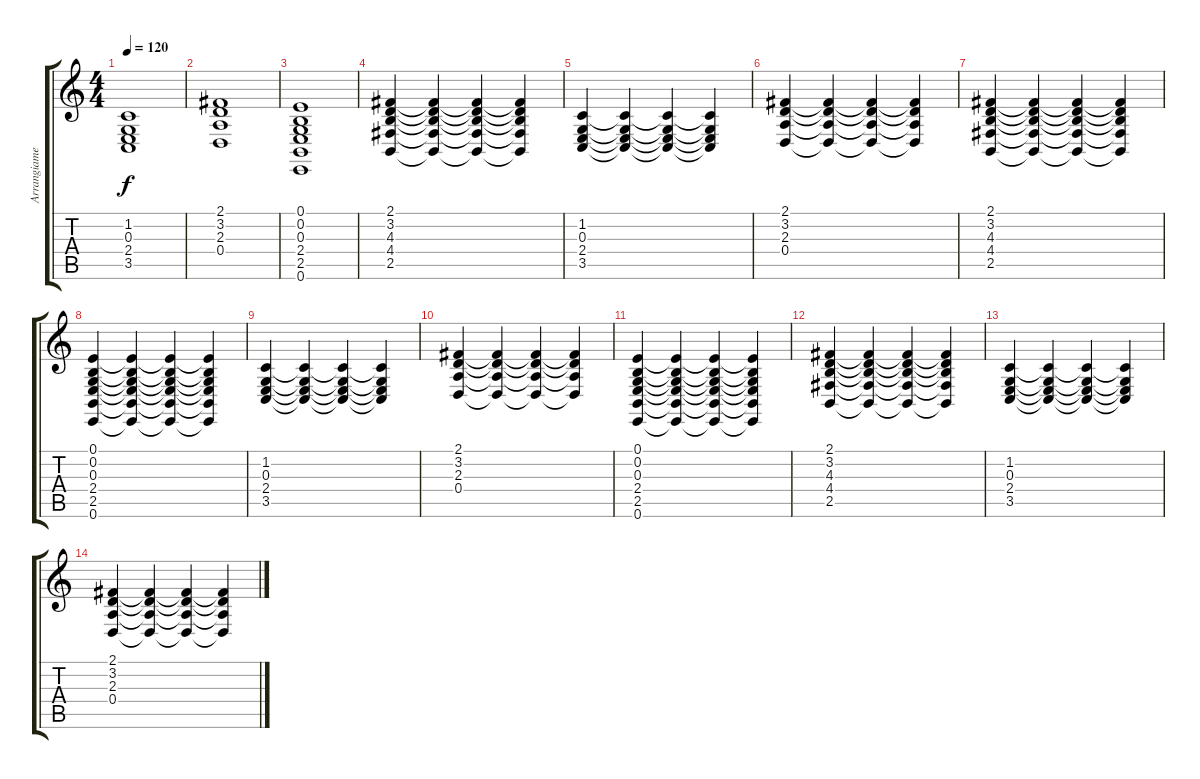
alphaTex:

\track ("Arrangiamento" "Arrangiame") {instrument stringensemble1}
\staff {score tabs}
\tuning (E4 B3 G3 D3 A2 E2) {hide}
\ts (4 4)
\tempo 120
\clef g2
\ks c
(1.2 0.3 2.4 3.5).1{dy f} |
(2.1 3.2 2.3 0.4).1 |
(0.1 0.2 0.3 2.4 2.5 0.6).1 |
(2.1 3.2 4.3 4.4 2.5).4 (2.1{t} 3.2{t} 4.3{t} 4.4{t} 2.5{t}).4 (2.1{t} 3.2{t} 4.3{t} 4.4{t} 2.5{t}).4 (2.1{t} 3.2{t} 4.3{t} 4.4{t} 2.5{t}).4 |
(1.2 0.3 2.4 3.5).4 (1.2{t} 0.3{t} 2.4{t} 3.5{t}).4 (1.2{t} 0.3{t} 2.4{t} 3.5{t}).4 (1.2{t} 0.3{t} 2.4{t} 3.5{t}).4 |
(2.1 3.2 2.3 0.4).4 (2.1{t} 3.2{t} 2.3{t} 0.4{t}).4 (2.1{t} 3.2{t} 2.3{t} 0.4{t}).4 (2.1{t} 3.2{t} 2.3{t} 0.4{t}).4 |
(2.1 3.2 4.3 4.4 2.5).4 (2.1{t} 3.2{t} 4.3{t} 4.4{t} 2.5{t}).4 (2.1{t} 3.2{t} 4.3{t} 4.4{t} 2.5{t}).4 (2.1{t} 3.2{t} 4.3{t} 4.4{t} 2.5{t}).4 |
(0.1 0.2 0.3 2.4 2.5 0.6).4 (0.1{t} 0.2{t} 0.3{t} 2.4{t} 2.5{t} 0.6{t}).4 (0.1{t} 0.2{t} 0.3{t} 2.4{t} 2.5{t} 0.6{t}).4 (0.1{t} 0.2{t} 0.3{t} 2.4{t} 2.5{t} 0.6{t}).4 |
(1.2 0.3 2.4 3.5).4 (1.2{t} 0.3{t} 2.4{t} 3.5{t}).4 (1.2{t} 0.3{t} 2.4{t} 3.5{t}).4 (1.2{t} 0.3{t} 2.4{t} 3.5{t}).4 |
(2.1 3.2 2.3 0.4).4 (2.1{t} 3.2{t} 2.3{t} 0.4{t}).4 (2.1{t} 3.2{t} 2.3{t} 0.4{t}).4 (2.1{t} 3.2{t} 2.3{t} 0.4{t}).4 |
(0.1 0.2 0.3 2.4 2.5 0.6).4 (0.1{t} 0.2{t} 0.3{t} 2.4{t} 2.5{t} 0.6{t}).4 (0.1{t} 0.2{t} 0.3{t} 2.4{t} 2.5{t} 0.6{t}).4 (0.1{t} 0.2{t} 0.3{t} 2.4{t} 2.5{t} 0.6{t}).4 |
(2.1 3.2 4.3 4.4 2.5).4 (2.1{t} 3.2{t} 4.3{t} 4.4{t} 2.5{t}).4 (2.1{t} 3.2{t} 4.3{t} 4.4{t} 2.5{t}).4 (2.1{t} 3.2{t} 4.3{t} 4.4{t} 2.5{t}).4 |
(1.2 0.3 2.4 3.5).4 (1.2{t} 0.3{t} 2.4{t} 3.5{t}).4 (1.2{t} 0.3{t} 2.4{t} 3.5{t}).4 (1.2{t} 0.3{t} 2.4{t} 3.5{t}).4 |
(2.1 3.2 2.3 0.4).4 (2.1{t} 3.2{t} 2.3{t} 0.4{t}).4 (2.1{t} 3.2{t} 2.3{t} 0.4{t}).4 (2.1{t} 3.2{t} 2.3{t} 0.4{t}).4
